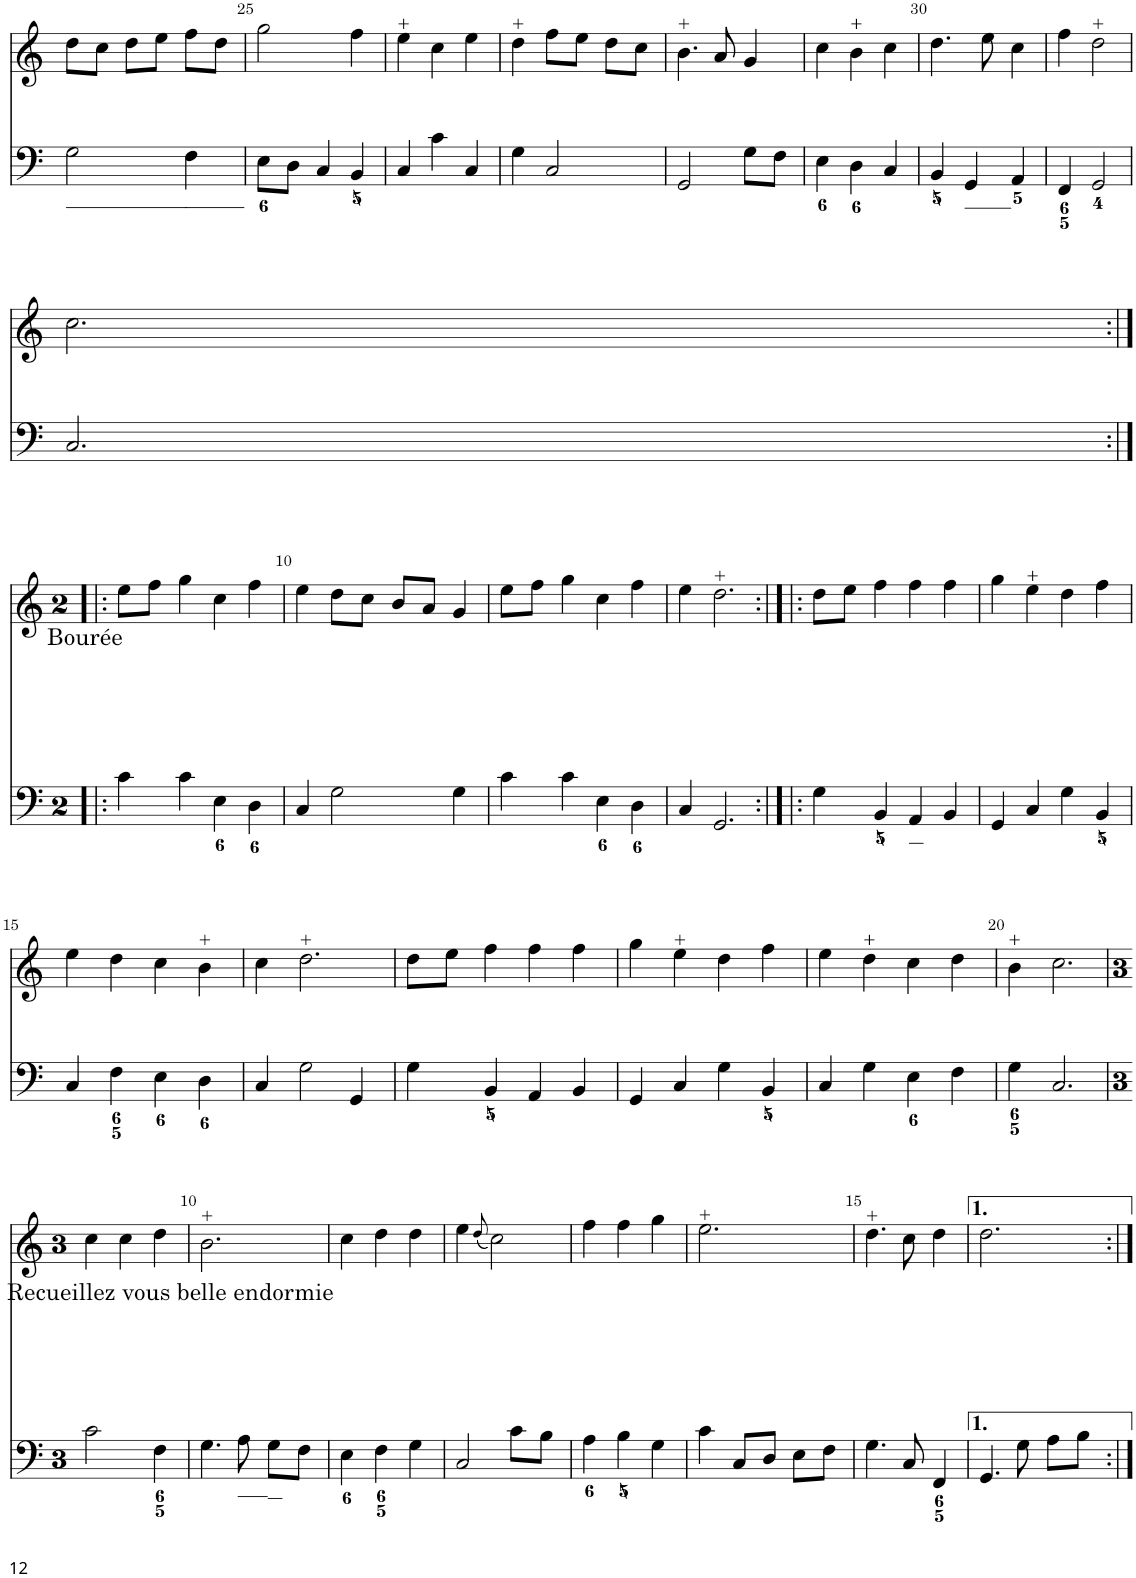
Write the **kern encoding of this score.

**kern	**kern
*part2	*part1
*staff2	*staff1
*I"Violoncello	*I"Flute
*I'Vc	*I'Fl
!!LO:PB:g=z
*clefF4	*clefG2
*k[]	*k[]
*M3/4	*M3/4
=24	=24
2G\	8dd\L
.	8cc\J
.	8dd\L
.	8ee\J
4F\	8ff\L
.	8dd\J
=25	=25
8E\L	2gg\
8D\J	.
4C/	.
4BB/	4ff\
=26	=26
4C/	4ee\
4c\	4cc\
4C/	4ee\
=27	=27
4G\	4dd\
2C/	8ff\L
.	8ee\J
.	8dd\L
.	8cc\J
=28	=28
2GG/	4.b\
.	8a/
8G\L	4g/
8F\J	.
=29	=29
4E\	4cc\
4D\	4b\
4C/	4cc\
=30	=30
4BB/	4.dd\
4GG/	.
.	8ee\
4AA/	4cc\
=31	=31
4FF/	4ff\
2GG/	2dd\
!!LO:LB:g=z
=32	=32
2.C/	2.cc\
!!LO:LB:g=z
=9:|!|:	=9:|!|:
*M2/2	*M2/2
!LO:TX:a:t=Bourée	!
4c\	8ee\L
.	8ff\J
4c\	4gg\
4E\	4cc\
4D\	4ff\
=10	=10
4C/	4ee\
2G\	8dd\L
.	8cc\J
.	8b/L
.	8a/J
4G\	4g/
=11	=11
4c\	8ee\L
.	8ff\J
4c\	4gg\
4E\	4cc\
4D\	4ff\
=12	=12
4C/	4ee\
2.GG/	2.dd\
=13:|!|:	=13:|!|:
4G\	8dd\L
.	8ee\J
4BB/	4ff\
4AA/	4ff\
4BB/	4ff\
=14	=14
4GG/	4gg\
4C/	4ee\
4G\	4dd\
4BB/	4ff\
!!LO:LB:g=z
=15	=15
4C/	4ee\
4F\	4dd\
4E\	4cc\
4D\	4b\
=16	=16
4C/	4cc\
2G\	2.dd\
4GG/	.
=17	=17
4G\	8dd\L
.	8ee\J
4BB/	4ff\
4AA/	4ff\
4BB/	4ff\
=18	=18
4GG/	4gg\
4C/	4ee\
4G\	4dd\
4BB/	4ff\
=19	=19
4C/	4ee\
4G\	4dd\
4E\	4cc\
4F\	4dd\
=20	=20
4G\	4b\
2.C/	2.cc\
!!LO:LB:g=z
=9	=9
*M3/4	*M3/4
!LO:TX:a:t=Recueillez vous belle endormie	!
2c\	4cc\
.	4cc\
4F\	4dd\
=10	=10
4.G\	2.b\
8A\	.
8G\L	.
8F\J	.
=11	=11
4E\	4cc\
4F\	4dd\
4G\	4dd\
=12	=12
2C/	4ee\
.	(8qdd/
.	2cc\)
8c\L	.
8B\J	.
=13	=13
4A\	4ff\
4B\	4ff\
4G\	4gg\
=14	=14
4c\	2.ee\
8C/L	.
8D/J	.
8E\L	.
8F\J	.
=15	=15
4.G\	4.dd\
8C/	8cc\
4FF/	4dd\
=16	=16
4.GG/	2.dd\
8G\	.
8A\L	.
8B\J	.
=:|!	=:|!
*-	*-
